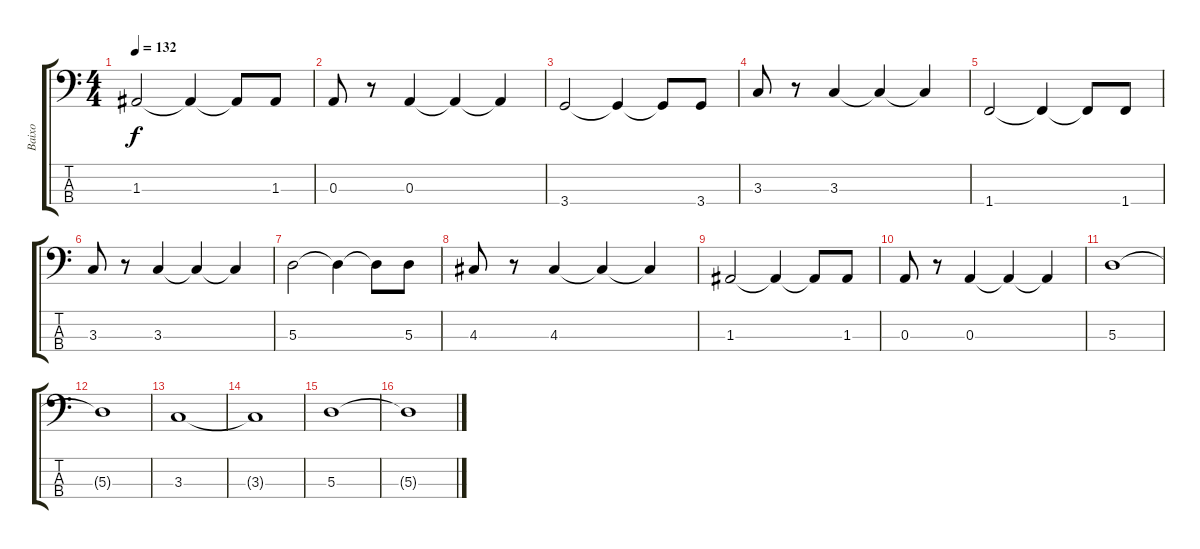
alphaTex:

\track ("Baixo" "Baixo") {instrument electricbassfinger}
\staff {score tabs}
\tuning (G2 D2 A1 E1) {hide}
\ts (4 4)
\tempo 132
\clef f4
\ks c
1.3.2{dy f} 1.3{t}.4 1.3{t}.8 1.3.8 |
0.3.8 r.8 0.3.4 0.3{t}.4 0.3{t}.4 |
3.4.2 3.4{t}.4 3.4{t}.8 3.4.8 |
3.3.8 r.8 3.3.4 3.3{t}.4 3.3{t}.4 |
1.4.2 1.4{t}.4 1.4{t}.8 1.4.8 |
3.3.8 r.8 3.3.4 3.3{t}.4 3.3{t}.4 |
5.3.2 5.3{t}.4 5.3{t}.8 5.3.8 |
4.3.8 r.8 4.3.4 4.3{t}.4 4.3{t}.4 |
1.3.2 1.3{t}.4 1.3{t}.8 1.3.8 |
0.3.8 r.8 0.3.4 0.3{t}.4 0.3{t}.4 |
5.3.1 |
5.3{t}.1 |
3.3.1 |
3.3{t}.1 |
5.3.1 |
5.3{t}.1
